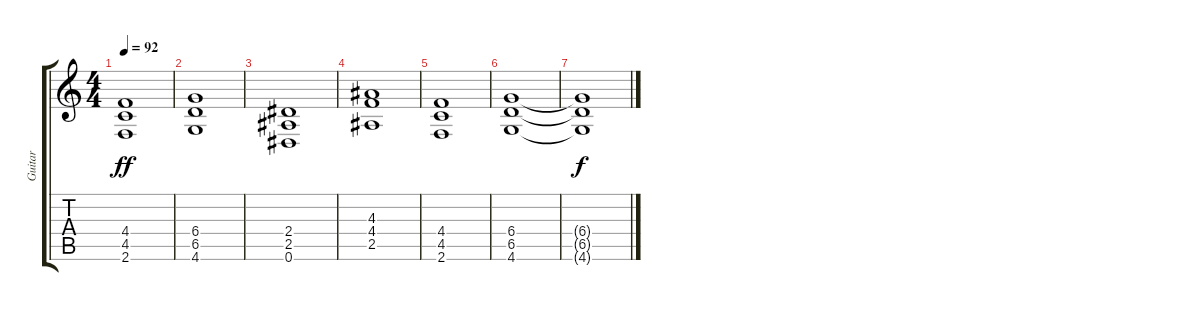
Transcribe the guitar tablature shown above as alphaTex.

\track ("Guitar" "Guitar") {instrument distortionguitar}
\staff {score tabs}
\tuning (Eb4 Bb3 Gb3 Db3 Ab2 Eb2) {hide}
\ts (4 4)
\tempo 92
\clef g2
\ks c
(4.4 4.5 2.6).1{dy ff} |
(6.4 6.5 4.6).1 |
(2.4 2.5 0.6).1 |
(4.3 4.4 2.5).1 |
(4.4 4.5 2.6).1 |
(6.4 6.5 4.6).1 |
(6.4{t} 6.5{t} 4.6{t}).1{dy f}
